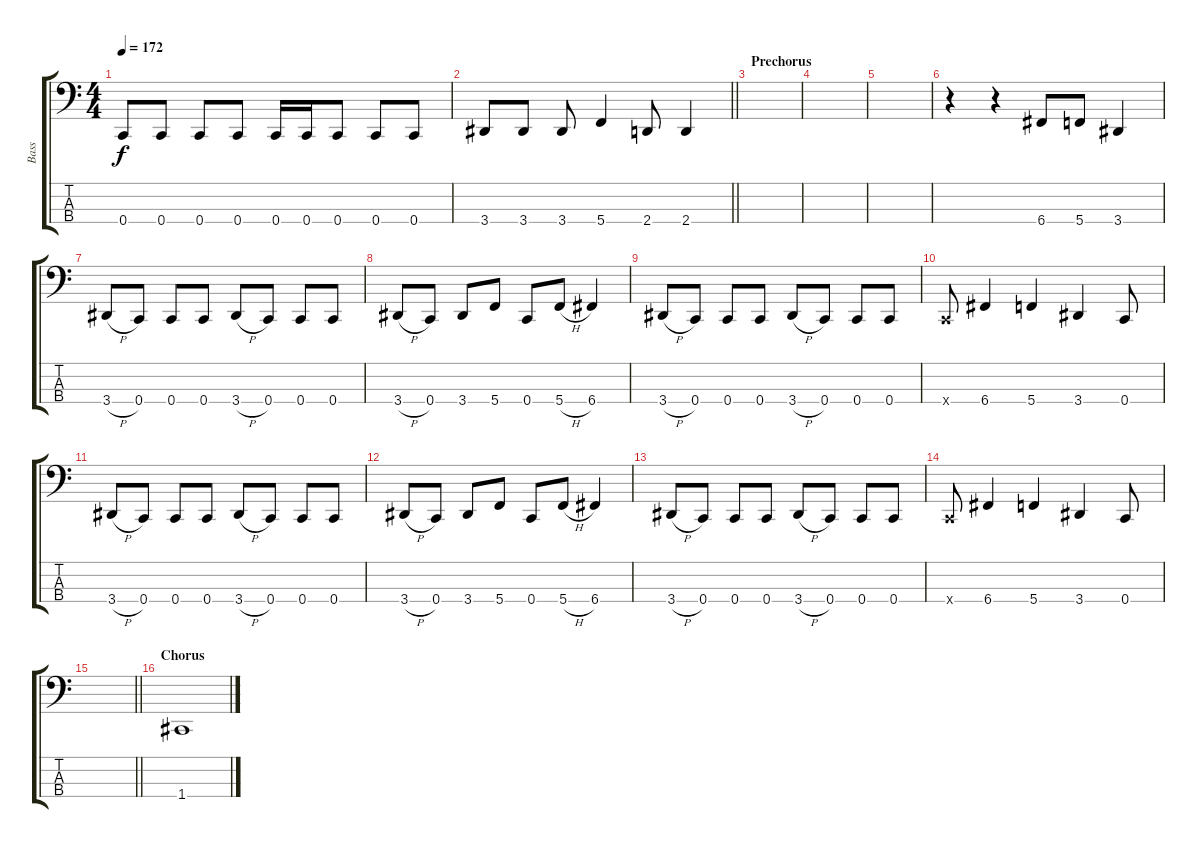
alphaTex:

\track ("Bass" "Bass") {instrument electricbasspick}
\staff {score tabs}
\tuning (F2 C2 G1 C1) {hide}
\ts (4 4)
\tempo 172
\clef f4
\ks c
0.4.8{dy f} 0.4.8 0.4.8 0.4.8 0.4.16 0.4.16 0.4.8 0.4.8 0.4.8 |
\barLineRight lightlight
3.4.8 3.4.8 3.4.8 5.4.4 2.4.8 2.4.4 |
\section ("" "Prechorus")
|
|
|
r.4 r.4 6.4.8 5.4.8 3.4.4 |
3.4{h}.8 0.4.8 0.4.8 0.4.8 3.4{h}.8 0.4.8 0.4.8 0.4.8 |
3.4{h}.8 0.4.8 3.4.8 5.4.8 0.4.8 5.4{h}.8 6.4.4 |
3.4{h}.8 0.4.8 0.4.8 0.4.8 3.4{h}.8 0.4.8 0.4.8 0.4.8 |
0.4{x}.8 6.4.4 5.4.4 3.4.4 0.4.8 |
3.4{h}.8 0.4.8 0.4.8 0.4.8 3.4{h}.8 0.4.8 0.4.8 0.4.8 |
3.4{h}.8 0.4.8 3.4.8 5.4.8 0.4.8 5.4{h}.8 6.4.4 |
3.4{h}.8 0.4.8 0.4.8 0.4.8 3.4{h}.8 0.4.8 0.4.8 0.4.8 |
0.4{x}.8 6.4.4 5.4.4 3.4.4 0.4.8 |
\barLineRight lightlight
|
\section ("" "Chorus")
1.4.1
